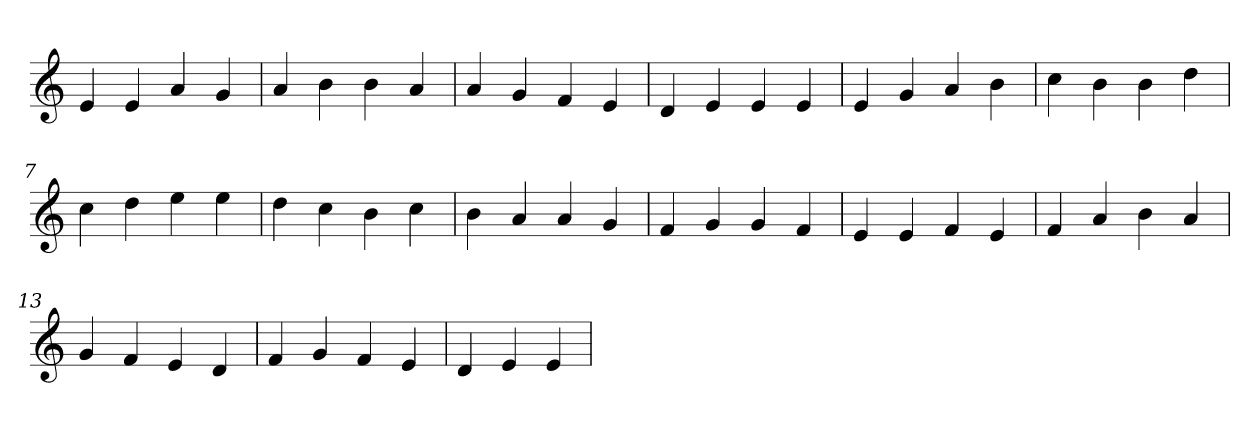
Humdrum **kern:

**kern
*part1
*staff1
*clefG2
=1
4e
4e
4a
4g
=2
4a
4b
4b
4a
=3
4a
4g
4f
4e
=4
4d
4e
4e
4e
=5
4e
4g
4a
4b
=6
4cc
4b
4b
4dd
=7
4cc
4dd
4ee
4ee
=8
4dd
4cc
4b
4cc
=9
4b
4a
4a
4g
=10
4f
4g
4g
4f
=11
4e
4e
4f
4e
=12
4f
4a
4b
4a
=13
4g
4f
4e
4d
=14
4f
4g
4f
4e
=15
4d
4e
4e
=
*-
